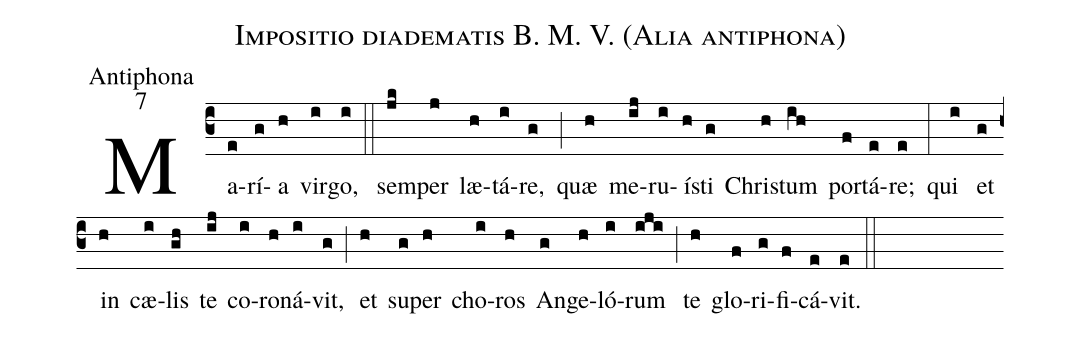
name:Impositio diadematis B. M. V. (Alia antiphona);
office-part:Antiphona;
mode:7;
%%
(c3) Ma(e)rí(g)a(h) vir(i)go,(i) (::) sem(jk)per(j) læ(h)tá(i)re,(g) (;) quæ(h) me(ij)ru(i)í(h)sti(g) Chri(h)stum(ih) por(f)tá(e)re;(e) (:) qui(i) et(g) in(h) cæ(i)lis(gh) te(ij) co(i)ro(h)ná(i)vit,(g) (;) et(h) su(g)per(h) cho(i)ros(h) An(g)ge(h)ló(i)rum(iji) (;) te(h) glo(f)ri(g)fi(f)cá(e)vit.(e) (::)
